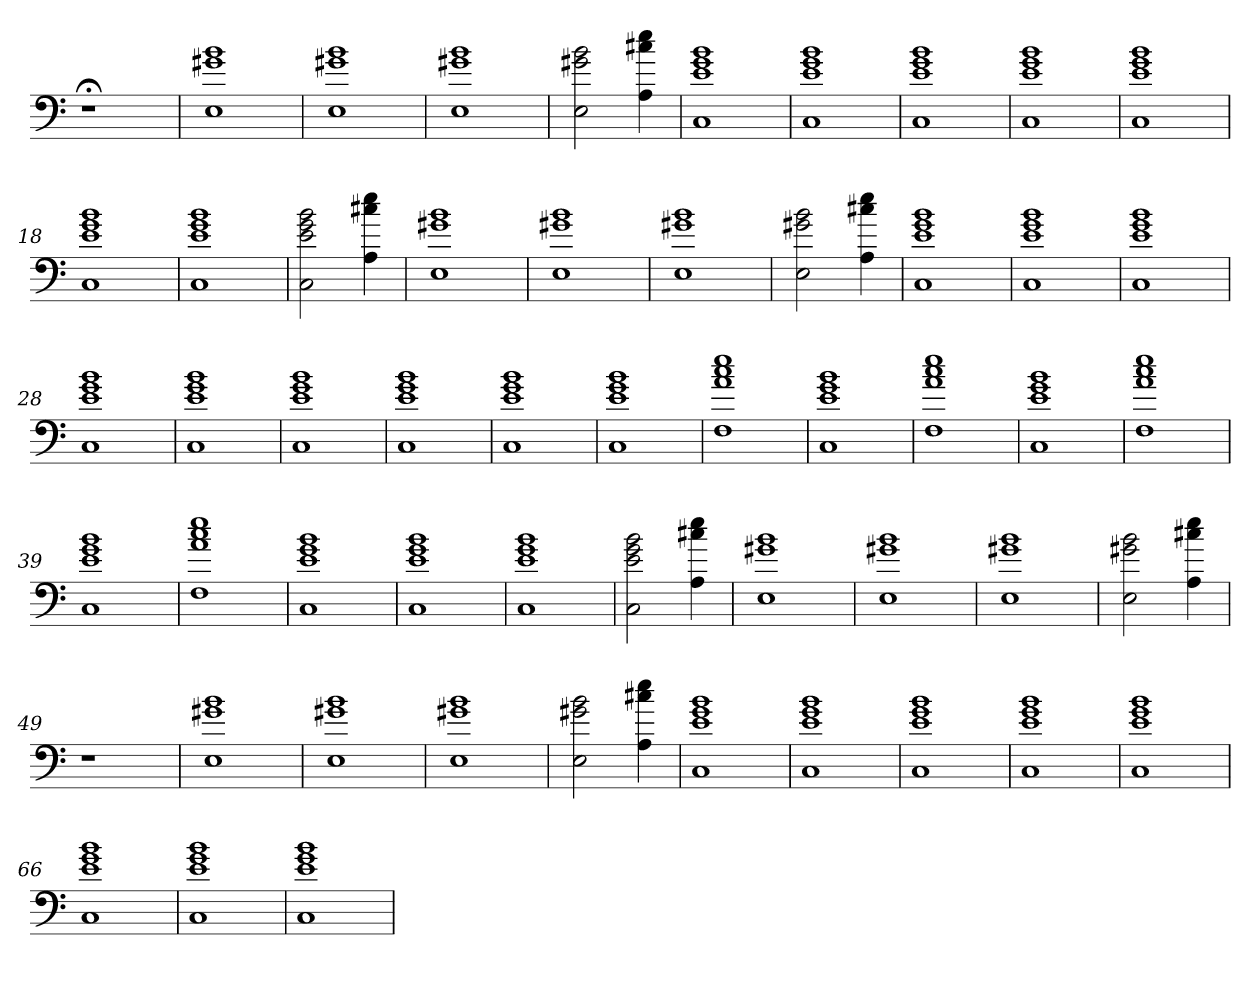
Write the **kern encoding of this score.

**kern
*part1
*staff1
=
1r;<
=1
1r
=2
1r
=3
1r
=4
1r
=5
1r
=6
1r
=7
1r
=8
1r
=9
1E 1g#X 1b
=10
1E 1g#X 1b
=11
1E 1g#X 1b
=12
2E 2g#X 2b
4A 4cc#X 4ee
=13
1C 1e 1g 1b
=14
1C 1e 1g 1b
=15
1C 1e 1g 1b
=16
1C 1e 1g 1b
=17
1C 1e 1g 1b
=18
1C 1e 1g 1b
=19
1C 1e 1g 1b
=20
2C 2e 2g 2b
4A 4cc#X 4ee
=21
1E 1g#X 1b
=22
1E 1g#X 1b
=23
1E 1g#X 1b
=24
2E 2g#X 2b
4A 4cc#X 4ee
=25
1C 1e 1g 1b
=26
1C 1e 1g 1b
=27
1C 1e 1g 1b
=28
1C 1e 1g 1b
=29
1C 1e 1g 1b
=30
1C 1e 1g 1b
=31
1C 1e 1g 1b
=32
1C 1e 1g 1b
=33
1C 1e 1g 1b
=34
1F 1a 1cc 1ee
=35
1C 1e 1g 1b
=36
1F 1a 1cc 1ee
=37
1C 1e 1g 1b
=38
1F 1a 1cc 1ee
=39
1C 1e 1g 1b
=40
1F 1a 1cc 1ee
=41
1C 1e 1g 1b
=42
1C 1e 1g 1b
=43
1C 1e 1g 1b
=44
2C 2e 2g 2b
4A 4cc#X 4ee
=45
1E 1g#X 1b
=46
1E 1g#X 1b
=47
1E 1g#X 1b
=48
2E 2g#X 2b
4A 4cc#X 4ee
=49
1r
=50
1r
=51
1r
=52
1r
=53
1r
=54
1r
=55
1r
=56
1r
=57
1E 1g#X 1b
=58
1E 1g#X 1b
=59
1E 1g#X 1b
=60
2E 2g#X 2b
4A 4cc#X 4ee
=61
1C 1e 1g 1b
=62
1C 1e 1g 1b
=63
1C 1e 1g 1b
=64
1C 1e 1g 1b
=65
1C 1e 1g 1b
=66
1C 1e 1g 1b
=67
1C 1e 1g 1b
=68
1C 1e 1g 1b
=
*-
